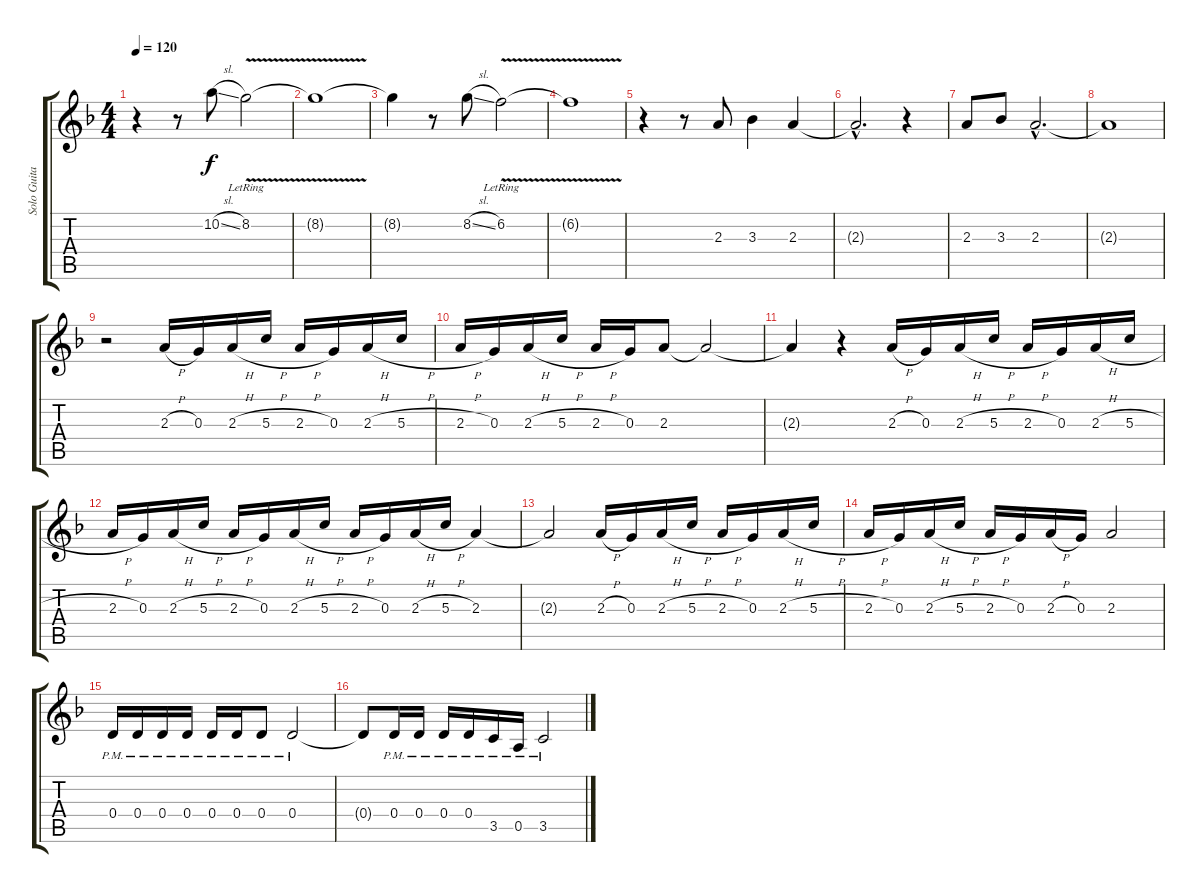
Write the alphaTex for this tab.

\track ("Solo Guitar (Standard)" "Solo Guita") {instrument electricguitarjazz}
\staff {score tabs}
\tuning (E4 B3 G3 D3 A2 E2) {hide}
\ts (4 4)
\tempo 120
\clef g2
\ks f
r.4{dy f} r.8 10.2{sl}.8 8.2{v lr}.2 |
8.2{t}.1 |
8.2{t}.4 r.8 8.2{sl}.8 6.2{v lr}.2 |
6.2{t}.1 |
r.4 r.8 2.3.8 3.3.4 2.3.4 |
2.3{hac t}.2{d} r.4 |
2.3.8 3.3.8 2.3{hac}.2{d} |
2.3{t}.1 |
r.2 2.3{h}.16 0.3.16 2.3{h}.16 5.3{h}.16 2.3{h}.16 0.3.16 2.3{h}.16 5.3{h}.16 |
2.3{h}.16 0.3.16 2.3{h}.16 5.3{h}.16 2.3{h}.16 0.3.16 2.3.8 2.3{t}.2 |
2.3{t}.4 r.4 2.3{h}.16 0.3.16 2.3{h}.16 5.3{h}.16 2.3{h}.16 0.3.16 2.3{h}.16 5.3{h}.16 |
2.3{h}.16 0.3.16 2.3{h}.16 5.3{h}.16 2.3{h}.16 0.3.16 2.3{h}.16 5.3{h}.16 2.3{h}.16 0.3.16 2.3{h}.16 5.3{h}.16 2.3.4 |
2.3{t}.2 2.3{h}.16 0.3.16 2.3{h}.16 5.3{h}.16 2.3{h}.16 0.3.16 2.3{h}.16 5.3{h}.16 |
2.3{h}.16 0.3.16 2.3{h}.16 5.3{h}.16 2.3{h}.16 0.3.16 2.3{h}.16 0.3.16 2.3.2 |
0.4{pm}.16 0.4{pm}.16 0.4{pm}.16 0.4{pm}.16 0.4{pm}.16 0.4{pm}.16 0.4{pm}.8 0.4{pm}.2 |
0.4{t}.8 0.4{pm}.16 0.4{pm}.16 0.4{pm}.16 0.4{pm}.16 3.5{pm}.16 0.5{pm}.16 3.5{pm}.2
